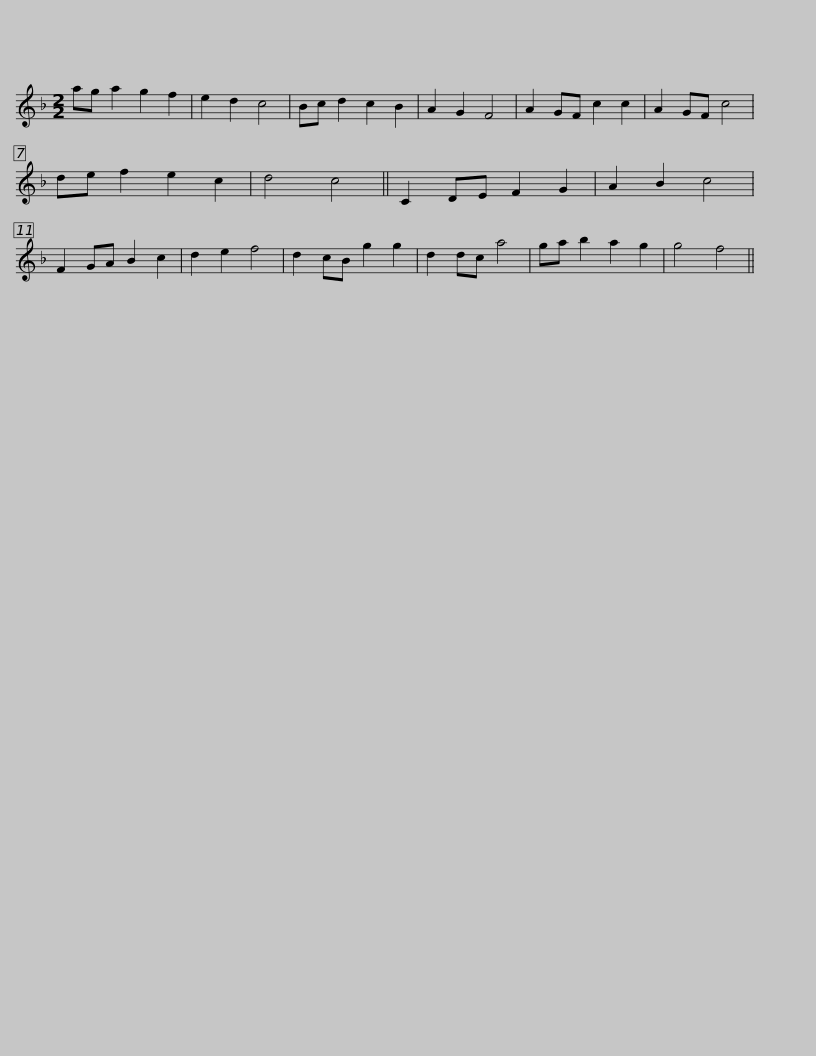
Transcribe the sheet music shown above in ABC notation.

X:1
L:1/8
M:2/2
I:linebreak $
K:F
V:1 treble
V:1
 ag a2 g2 f2 | e2 d2 c4 | Bc d2 c2 B2 | A2 G2 F4 | A2 GF c2 c2 | %5
 A2 GF c4 | de f2 e2 c2 | d4 c4 || C2 DE F2 G2 |$ A2 B2 c4 | %10
 F2 GA B2 c2 | d2 e2 f4 | d2 cB g2 g2 | d2 dc a4 | ga b2 a2 g2 | %15
 g4 f4 || %16
